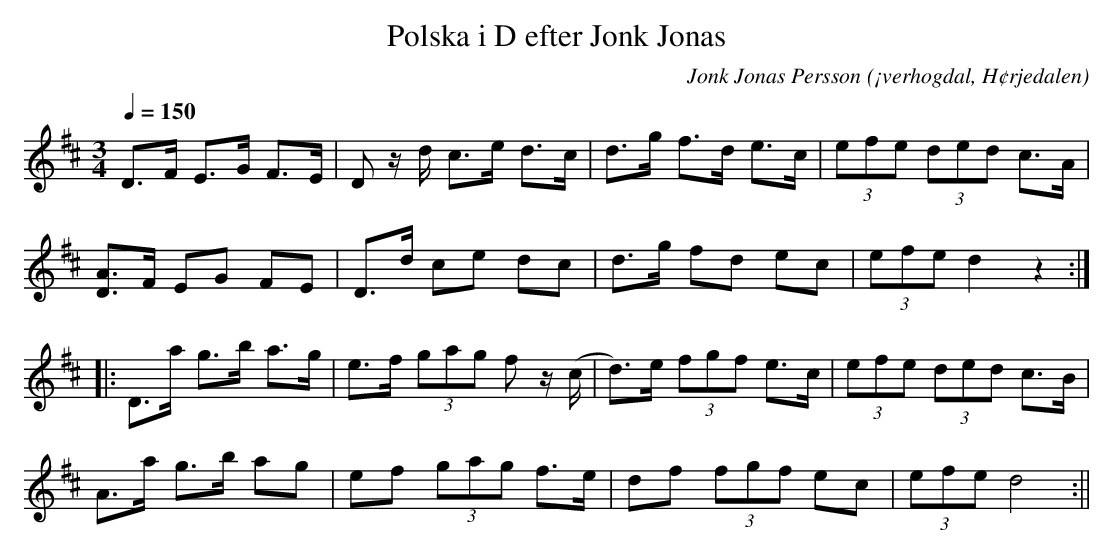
X:1
T:Polska i D efter Jonk Jonas
O:¡verhogdal, H¢rjedalen
Q:1/4=150
M:3/4
C:Jonk Jonas Persson
K:D
D>F E>G F>E | D z/2 d/2 c>e d>c | d>g f>d e>c | (3efe (3ded c>A |
[AD]>F EG FE | D>d ce dc | d>g fd ec | (3efe d2 z2 :||:
|:D>a g>b a>g | e>f (3gag f z/2(c/2 | d)>e (3fgf e>c | (3efe (3ded c>B |
A>a g>b ag | ef (3gag f>e | df (3fgf ec | (3efe d4 :||
